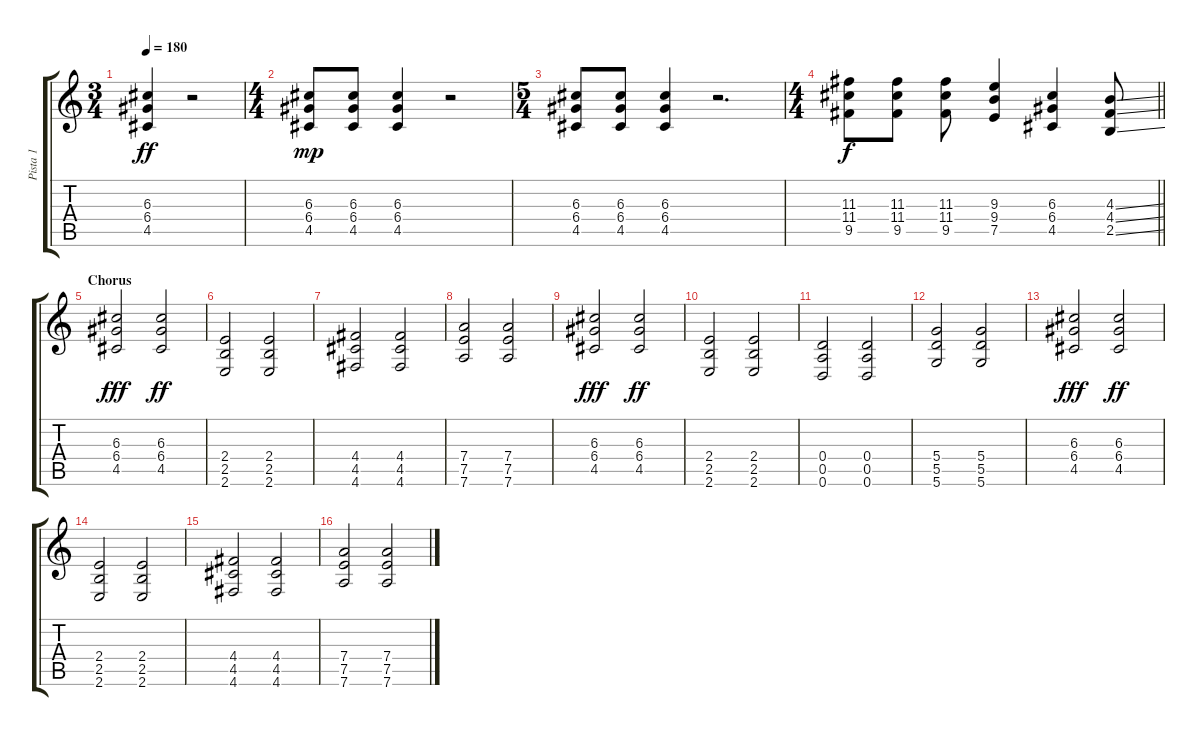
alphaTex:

\track ("Pista 1" "Pista 1") {instrument overdrivenguitar}
\staff {score tabs}
\tuning (E4 B3 G3 D3 A2 D2) {hide}
\ts (3 4)
\tempo 180
\clef g2
\ks c
(6.3 6.4 4.5).4{dy ff} r.2 |
\ts (4 4)
(6.3 6.4 4.5).8{dy mp} (6.3 6.4 4.5).8 (6.3 6.4 4.5).4 r.2 |
\ts (5 4)
(6.3 6.4 4.5).8 (6.3 6.4 4.5).8 (6.3 6.4 4.5).4 r.2{d} |
\ts (4 4)
\barLineRight lightlight
(11.3 11.4 9.5).8{dy f} (11.3 11.4 9.5).8 (11.3 11.4 9.5).8 (9.3 9.4 7.5).4 (6.3 6.4 4.5).4 (4.3{ss} 4.4{ss} 2.5{ss}).8 |
\section ("" "Chorus")
(6.3 6.4 4.5).2{dy fff} (6.3 6.4 4.5).2{dy ff} |
(2.4 2.5 2.6).2 (2.4 2.5 2.6).2 |
(4.4 4.5 4.6).2 (4.4 4.5 4.6).2 |
(7.4 7.5 7.6).2 (7.4 7.5 7.6).2 |
(6.3 6.4 4.5).2{dy fff} (6.3 6.4 4.5).2{dy ff} |
(2.4 2.5 2.6).2 (2.4 2.5 2.6).2 |
(0.4 0.5 0.6).2 (0.4 0.5 0.6).2 |
(5.4 5.5 5.6).2 (5.4 5.5 5.6).2 |
(6.3 6.4 4.5).2{dy fff} (6.3 6.4 4.5).2{dy ff} |
(2.4 2.5 2.6).2 (2.4 2.5 2.6).2 |
(4.4 4.5 4.6).2 (4.4 4.5 4.6).2 |
(7.4 7.5 7.6).2 (7.4 7.5 7.6).2
